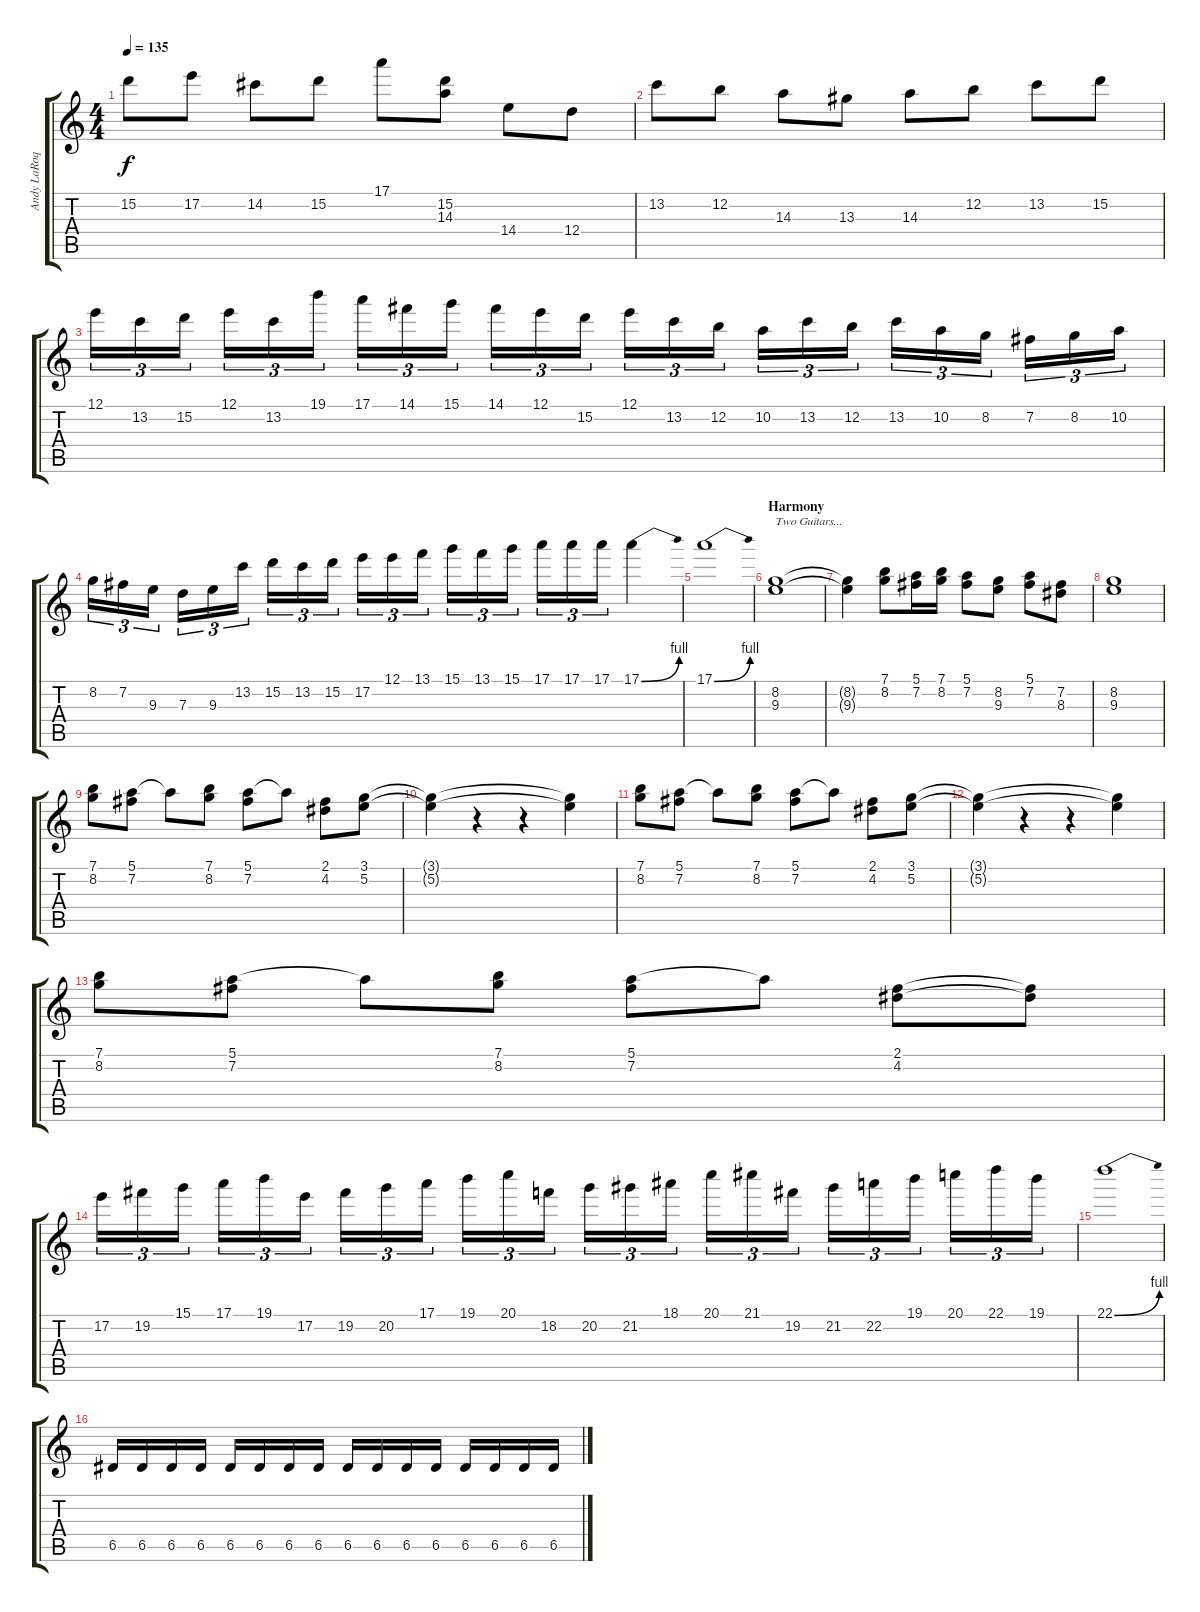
\track ("Andy LaRoque - Guitars" "Andy LaRoq") {instrument distortionguitar}
\staff {score tabs}
\tuning (E4 B3 G3 D3 A2 E2) {hide}
\ts (4 4)
\tempo 135
\clef g2
\ks c
15.2.8{dy f} 17.2.8 14.2.8 15.2.8 17.1.8 (15.2 14.3).8 14.4.8 12.4.8 |
13.2.8 12.2.8 14.3.8 13.3.8 14.3.8 12.2.8 13.2.8 15.2.8 |
12.1.16{tu (3 2)} 13.2.16{tu (3 2)} 15.2.16{tu (3 2)} 12.1.16{tu (3 2)} 13.2.16{tu (3 2)} 19.1.16{tu (3 2)} 17.1.16{tu (3 2)} 14.1.16{tu (3 2)} 15.1.16{tu (3 2)} 14.1.16{tu (3 2)} 12.1.16{tu (3 2)} 15.2.16{tu (3 2)} 12.1.16{tu (3 2)} 13.2.16{tu (3 2)} 12.2.16{tu (3 2)} 10.2.16{tu (3 2)} 13.2.16{tu (3 2)} 12.2.16{tu (3 2)} 13.2.16{tu (3 2)} 10.2.16{tu (3 2)} 8.2.16{tu (3 2)} 7.2.16{tu (3 2)} 8.2.16{tu (3 2)} 10.2.16{tu (3 2)} |
8.2.16{tu (3 2)} 7.2.16{tu (3 2)} 9.3.16{tu (3 2)} 7.3.16{tu (3 2)} 9.3.16{tu (3 2)} 13.2.16{tu (3 2)} 15.2.16{tu (3 2)} 13.2.16{tu (3 2)} 15.2.16{tu (3 2)} 17.2.16{tu (3 2)} 12.1.16{tu (3 2)} 13.1.16{tu (3 2)} 15.1.16{tu (3 2)} 13.1.16{tu (3 2)} 15.1.16{tu (3 2)} 17.1.16{tu (3 2)} 17.1.16{tu (3 2)} 17.1.16{tu (3 2)} 17.1{be (bend 0 0 60 4)}.4 |
17.1{be (bend 0 0 60 4)}.1 |
\section ("" "Harmony")
(8.2 9.3).1{txt "Two Guitars..."} |
(8.2{t} 9.3{t}).4 (7.1 8.2).8 (5.1 7.2).16 (7.1 8.2).16 (5.1 7.2).8 (8.2 9.3).8 (5.1 7.2).8 (7.2 8.3).8 |
(8.2 9.3).1 |
(7.1 8.2).8 (5.1 7.2).8 5.1{t}.8 (7.1 8.2).8 (5.1 7.2).8 5.1{t}.8 (2.1 4.2).8 (3.1 5.2).8 |
(3.1{t} 5.2{t}).4 r.4 r.4 (3.1{t} 5.2{t}).4 |
(7.1 8.2).8 (5.1 7.2).8 5.1{t}.8 (7.1 8.2).8 (5.1 7.2).8 5.1{t}.8 (2.1 4.2).8 (3.1 5.2).8 |
(3.1{t} 5.2{t}).4 r.4 r.4 (3.1{t} 5.2{t}).4 |
(7.1 8.2).8 (5.1 7.2).8 5.1{t}.8 (7.1 8.2).8 (5.1 7.2).8 5.1{t}.8 (2.1 4.2).8 (2.1{t} 4.2{t}).8 |
17.2.16{tu (3 2)} 19.2.16{tu (3 2)} 15.1.16{tu (3 2)} 17.1.16{tu (3 2)} 19.1.16{tu (3 2)} 17.2.16{tu (3 2)} 19.2.16{tu (3 2)} 20.2.16{tu (3 2)} 17.1.16{tu (3 2)} 19.1.16{tu (3 2)} 20.1.16{tu (3 2)} 18.2.16{tu (3 2)} 20.2.16{tu (3 2)} 21.2.16{tu (3 2)} 18.1.16{tu (3 2)} 20.1.16{tu (3 2)} 21.1.16{tu (3 2)} 19.2.16{tu (3 2)} 21.2.16{tu (3 2)} 22.2.16{tu (3 2)} 19.1.16{tu (3 2)} 20.1.16{tu (3 2)} 22.1.16{tu (3 2)} 19.1.16{tu (3 2)} |
22.1{be (bend 0 0 60 4)}.1 |
\section ("" "")
6.5.16 6.5.16 6.5.16 6.5.16 6.5.16 6.5.16 6.5.16 6.5.16 6.5.16 6.5.16 6.5.16 6.5.16 6.5.16 6.5.16 6.5.16 6.5.16
